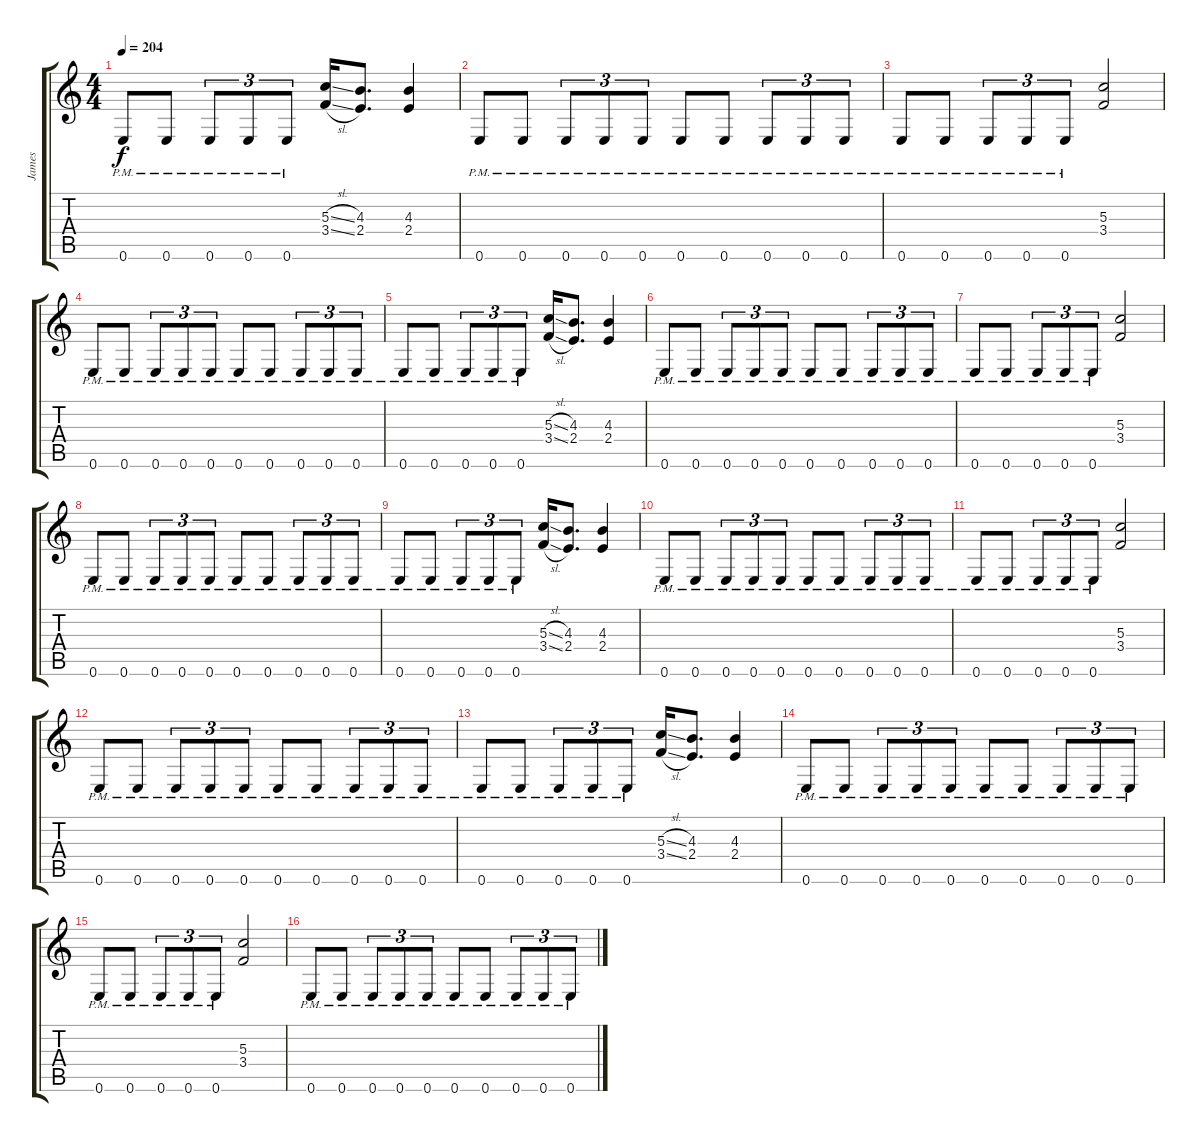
\track ("James" "James") {instrument distortionguitar}
\staff {score tabs}
\tuning (E4 B3 G3 D3 A2 E2) {hide}
\ts (4 4)
\tempo 204
\clef g2
\ks c
0.6{pm}.8{dy f} 0.6{pm}.8 0.6{pm}.8{tu (3 2)} 0.6{pm}.8{tu (3 2)} 0.6{pm}.8{tu (3 2)} (5.3{sl} 3.4{sl}).16 (4.3 2.4).8{d} (4.3 2.4).4 |
0.6{pm}.8 0.6{pm}.8 0.6{pm}.8{tu (3 2)} 0.6{pm}.8{tu (3 2)} 0.6{pm}.8{tu (3 2)} 0.6{pm}.8 0.6{pm}.8 0.6{pm}.8{tu (3 2)} 0.6{pm}.8{tu (3 2)} 0.6{pm}.8{tu (3 2)} |
0.6{pm}.8 0.6{pm}.8 0.6{pm}.8{tu (3 2)} 0.6{pm}.8{tu (3 2)} 0.6{pm}.8{tu (3 2)} (5.3 3.4).2 |
0.6{pm}.8 0.6{pm}.8 0.6{pm}.8{tu (3 2)} 0.6{pm}.8{tu (3 2)} 0.6{pm}.8{tu (3 2)} 0.6{pm}.8 0.6{pm}.8 0.6{pm}.8{tu (3 2)} 0.6{pm}.8{tu (3 2)} 0.6{pm}.8{tu (3 2)} |
0.6{pm}.8 0.6{pm}.8 0.6{pm}.8{tu (3 2)} 0.6{pm}.8{tu (3 2)} 0.6{pm}.8{tu (3 2)} (5.3{sl} 3.4{sl}).16 (4.3 2.4).8{d} (4.3 2.4).4 |
0.6{pm}.8 0.6{pm}.8 0.6{pm}.8{tu (3 2)} 0.6{pm}.8{tu (3 2)} 0.6{pm}.8{tu (3 2)} 0.6{pm}.8 0.6{pm}.8 0.6{pm}.8{tu (3 2)} 0.6{pm}.8{tu (3 2)} 0.6{pm}.8{tu (3 2)} |
0.6{pm}.8 0.6{pm}.8 0.6{pm}.8{tu (3 2)} 0.6{pm}.8{tu (3 2)} 0.6{pm}.8{tu (3 2)} (5.3 3.4).2 |
0.6{pm}.8 0.6{pm}.8 0.6{pm}.8{tu (3 2)} 0.6{pm}.8{tu (3 2)} 0.6{pm}.8{tu (3 2)} 0.6{pm}.8 0.6{pm}.8 0.6{pm}.8{tu (3 2)} 0.6{pm}.8{tu (3 2)} 0.6{pm}.8{tu (3 2)} |
0.6{pm}.8 0.6{pm}.8 0.6{pm}.8{tu (3 2)} 0.6{pm}.8{tu (3 2)} 0.6{pm}.8{tu (3 2)} (5.3{sl} 3.4{sl}).16 (4.3 2.4).8{d} (4.3 2.4).4 |
0.6{pm}.8 0.6{pm}.8 0.6{pm}.8{tu (3 2)} 0.6{pm}.8{tu (3 2)} 0.6{pm}.8{tu (3 2)} 0.6{pm}.8 0.6{pm}.8 0.6{pm}.8{tu (3 2)} 0.6{pm}.8{tu (3 2)} 0.6{pm}.8{tu (3 2)} |
0.6{pm}.8 0.6{pm}.8 0.6{pm}.8{tu (3 2)} 0.6{pm}.8{tu (3 2)} 0.6{pm}.8{tu (3 2)} (5.3 3.4).2 |
0.6{pm}.8 0.6{pm}.8 0.6{pm}.8{tu (3 2)} 0.6{pm}.8{tu (3 2)} 0.6{pm}.8{tu (3 2)} 0.6{pm}.8 0.6{pm}.8 0.6{pm}.8{tu (3 2)} 0.6{pm}.8{tu (3 2)} 0.6{pm}.8{tu (3 2)} |
0.6{pm}.8 0.6{pm}.8 0.6{pm}.8{tu (3 2)} 0.6{pm}.8{tu (3 2)} 0.6{pm}.8{tu (3 2)} (5.3{sl} 3.4{sl}).16 (4.3 2.4).8{d} (4.3 2.4).4 |
0.6{pm}.8 0.6{pm}.8 0.6{pm}.8{tu (3 2)} 0.6{pm}.8{tu (3 2)} 0.6{pm}.8{tu (3 2)} 0.6{pm}.8 0.6{pm}.8 0.6{pm}.8{tu (3 2)} 0.6{pm}.8{tu (3 2)} 0.6{pm}.8{tu (3 2)} |
0.6{pm}.8 0.6{pm}.8 0.6{pm}.8{tu (3 2)} 0.6{pm}.8{tu (3 2)} 0.6{pm}.8{tu (3 2)} (5.3 3.4).2 |
0.6{pm}.8 0.6{pm}.8 0.6{pm}.8{tu (3 2)} 0.6{pm}.8{tu (3 2)} 0.6{pm}.8{tu (3 2)} 0.6{pm}.8 0.6{pm}.8 0.6{pm}.8{tu (3 2)} 0.6{pm}.8{tu (3 2)} 0.6{pm}.8{tu (3 2)}
